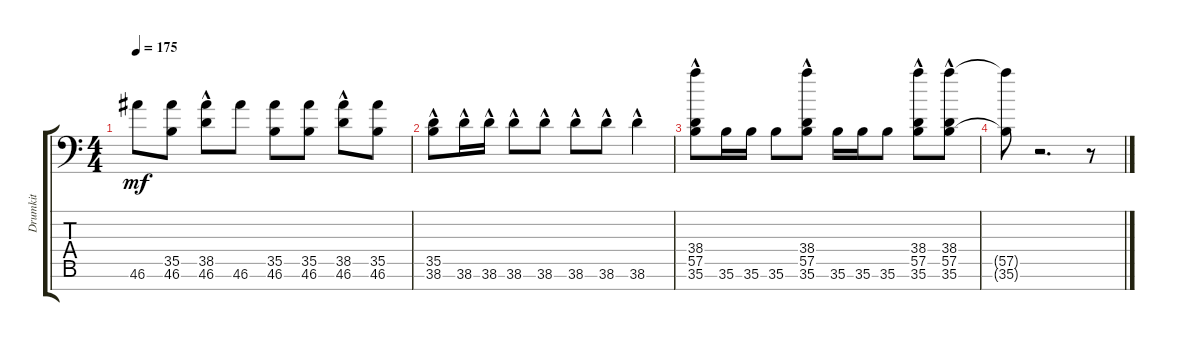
\track ("Drumkit" "Drumkit") {instrument acousticgrandpiano}
\staff {score tabs}
\tuning (C-1 C-1 C-1 C-1 C-1 C-1 C-1) {hide}
\ts (4 4)
\tempo 175
\clef f4
\ks c
46.6.8{dy mf} (35.5 46.6).8 (38.5{hac} 46.6).8 46.6.8 (35.5 46.6).8 (35.5 46.6).8 (38.5{hac} 46.6).8 (35.5 46.6).8 |
(35.5 38.6{hac}).8 38.6{hac}.16 38.6{hac}.16 38.6{hac}.8 38.6{hac}.8 38.6{hac}.8 38.6{hac}.8 38.6{hac}.4 |
(38.4{hac} 57.5 35.6).8 35.6.16 35.6.16 35.6.8 (38.4{hac} 57.5 35.6).8 35.6.16 35.6.16 35.6.8 (38.4{hac} 57.5 35.6).8 (38.4{hac} 57.5 35.6).8 |
(57.5{t} 35.6{t}).8 r.2{d} r.8
